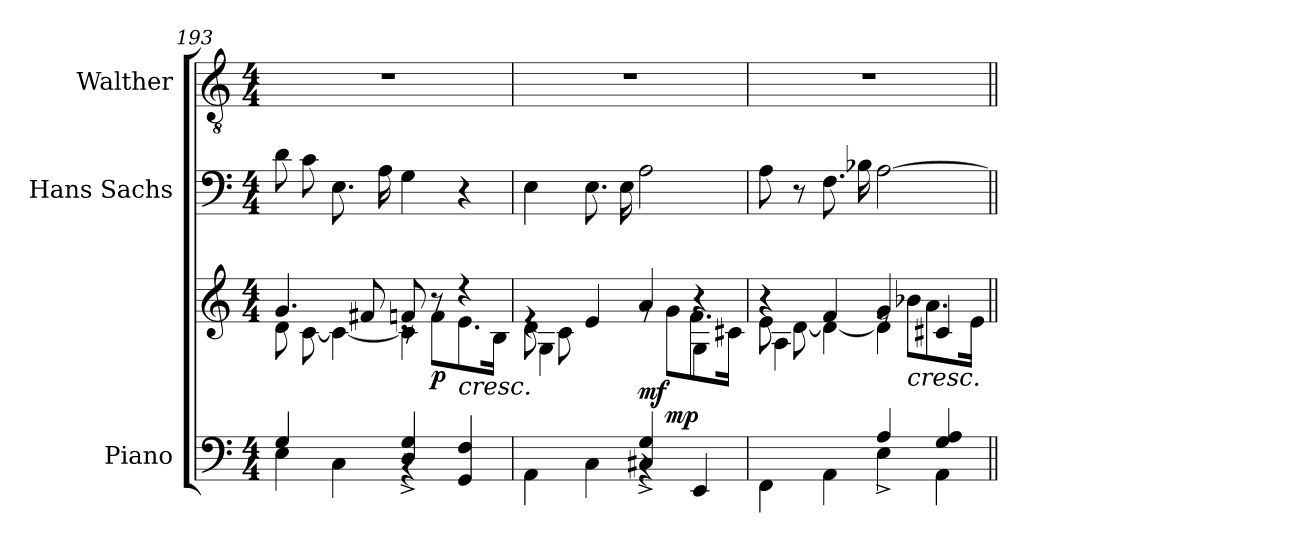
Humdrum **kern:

**kern	**kern	**dynam	**kern	**kern
*part3	*part3	*part3	*part2	*part1
*staff4	*staff3	*staff3/4	*staff2	*staff1
*I"Piano	*	*	*I"Hans Sachs	*I"Walther
*I'Pno.	*	*	*I'H. S.	*I'W.
*clefF4	*clefG2	*	*clefF4	*clefGv2
*k[]	*k[]	*	*k[]	*k[]
*M4/4	*M4/4	*	*M4/4	*M4/4
=193	=193	=193	=193	=193
*^	*^	*	*	*
*	*^	*	*^	*	*	*
*	*	*	*	*	*^	*	*	*
4ryy	4G/	4E\	4.g/	8d\L	2ryy	4ryy	.	8d\	1r
.	.	.	.	[8c\	.	.	.	8c\	.
8.E/	4ryy	4C\	.	4ryy	.	4c\_	.	8.E\	.
.	.	.	8f#X/	.	.	.	.	.	.
16A/Jk	.	.	.	.	.	.	.	16A\	.
2ryy	4D/^ 4G/^	4rBB	8fn/	4c\]	8rc	2ryy	.	4G\	.
!	!	!	!	!	!	!	!LO:DY:b	!	!
.	.	.	8r	.	(<8f\L	.	p	.	.
!	!	!	!	!	!	!	!LO:HP:b	!	!
.	4GG/ 4F/	4ryy	4r	4ryy	8.e\	.	<	4r	.
.	.	.	.	.	16B\Jk	.	.	.	.
=194	=194	=194	=194	=194	=194	=194	=194	=194	=194
4ryy	4ryy	4AA\	4re	8d\L	2ryy	4G\	.	4E\	1r
.	.	.	.	8c\	.	.	.	.	.
8.E/	4C\	4ryy	4e/	2ryy	.	2.ryy	.	8.E\	.
16A/Jk	.	.	.	.	.	.	.	16E\	.
!	!	!	!	!	!	!	!LO:DY:b	!	!
2ryy	4C#X/^ 4G/^)	4rBB	4a/	.	8rg	.	mf	2A\	.
!	!	!	!	!	!	!	!LO:DY:b	!	!
.	.	.	.	.	(<8g\L	.	mp	.	.
.	4EE/	4ryy	4r	4G\	8.f\	.	.	.	.
.	.	.	.	.	16c#X\Jk	.	.	.	.
*v	*v	*v	*	*	*	*	*	*	*
*	*v	*v	*v	*v	*	*	*
.	.	[	.	.
!!LO:PB:g=z
=195	=195	=195	=195	=195
*^	*^	*	*	*
*	*^	*	*^	*	*	*
*	*	*	*	*	*^	*	*	*
4ryy	2ryy	4FF\	4r	8e\L	2ryy	4A\	.	8A\	1r
.	.	.	.	[8d\	.	.	.	8r	.
8.F/	.	4AA\	4f/	4ryy	.	4d\_	.	8.F\	.
16B-X/Jk	.	.	.	.	.	.	.	16B-X\	.
2ryy	4A^/)	4E\	4g/	4d\]	8re	2ryy	.	[2A\	.
!	!	!	!	!	!LO:TX:b:i:t=cresc.	!	!	!	!
.	.	.	.	.	8b-X\L	.	.	.	.
.	4G/ 4A/	4AA\	4c#X/	4ryy	8.a\	.	.	.	.
.	.	.	.	.	16e\Jk	.	.	.	.
*v	*v	*v	*	*	*	*	*	*	*
*	*v	*v	*v	*v	*	*	*
=||	=||	=||	=||	=||
*-	*-	*-	*-	*-
